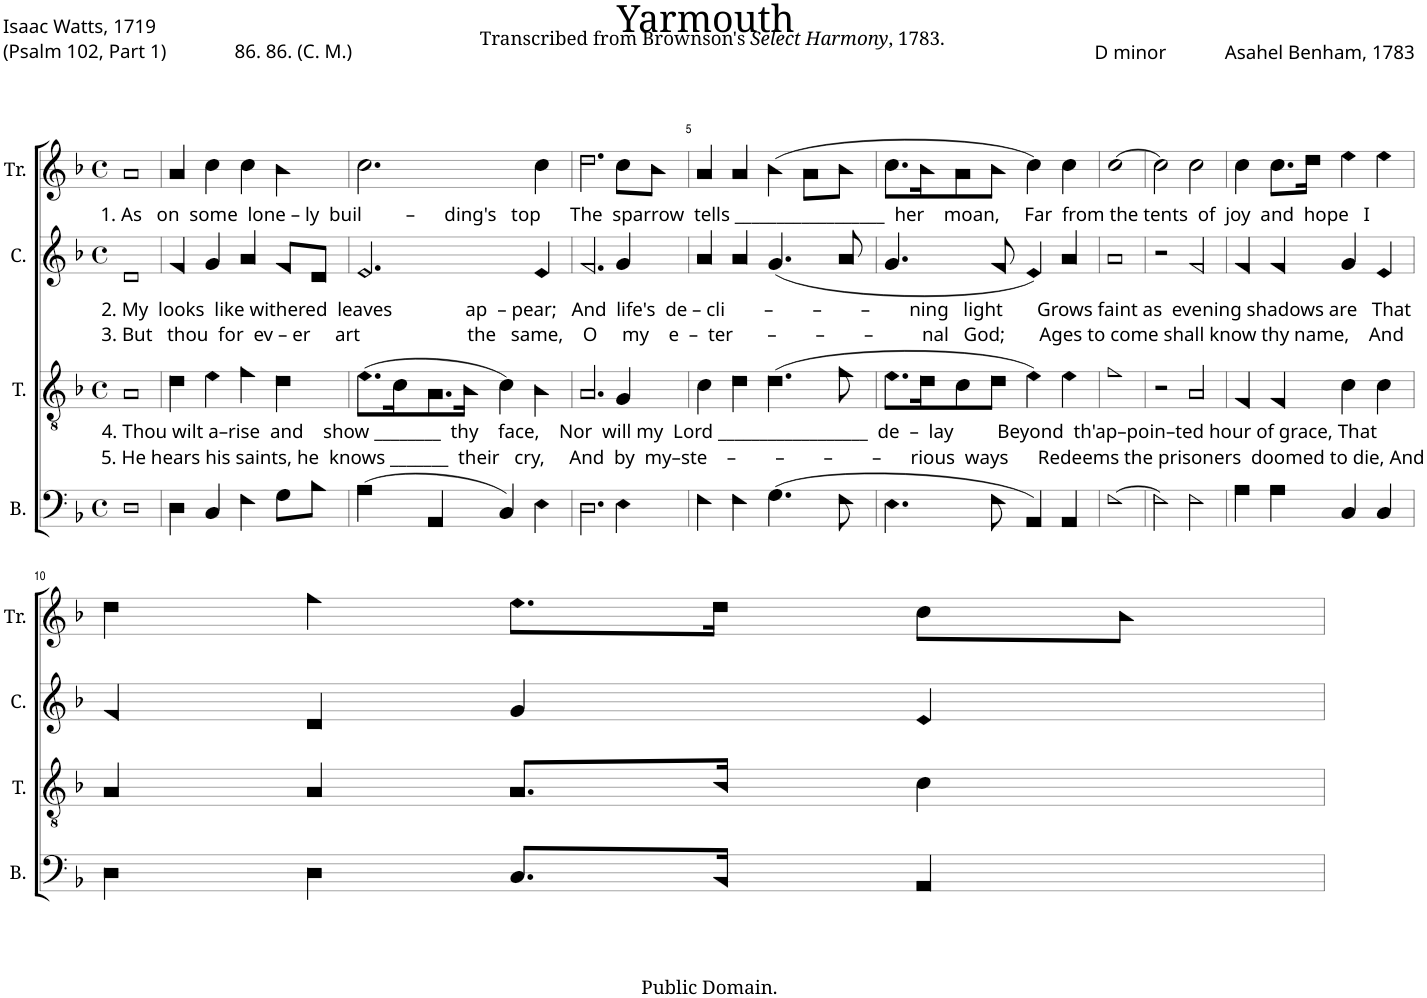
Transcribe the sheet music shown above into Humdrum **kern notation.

**kern	**kern	**kern	**kern
*part4	*part3	*part2	*part1
*staff4	*staff3	*staff2	*staff1
*I"B.	*I"T.	*I"C.	*I"Tr.
*I'B.	*I'T.	*I'C.	*I'Tr.
*clefF4	*clefGv2	*clefG2	*clefG2
*k[b-]	*k[b-]	*k[b-]	*k[b-]
*M4/4	*M4/4	*M4/4	*M4/4
*met(c)	*met(c)	*met(c)	*met(c)
=1	=1	=1	=1
!	!	!	!LO:TX:b:t=1. As   on  some  lone – ly  buil         –      ding's   top      The  sparrow  tells __________________  her    moan,     Far  from the tents  of  joy  and  hope   I
!	!	!LO:TX:b:t=2. My  looks  like withered  leaves               ap  – pear;   And  life's  de – cli        –        –        –        ning   light       Grows faint as  evening shadows are   That	!
!	!	!LO:TX:b:t=3. But   thou  for  ev – er     art                      the   same,    O     my    e  –  ter       –        –        –          nal   God;       Ages to come shall know thy name,    And	!
!	!LO:TX:b:t=4. Thou wilt a–rise  and    show ________  thy    face,    Nor  will my  Lord __________________  de  –  lay         Beyond  th'ap–poin–ted hour of grace, That	!	!
!	!LO:TX:b:t=5. He hears his saints, he  knows _______  their   cry,     And  by  my–ste    –        –        –        –      rious  ways      Redeems the prisoners  doomed to die, And	!	!
1D!	1A!	1d!	1a!
=2	=2	=2	=2
4D!\	4d!\	4f!/	4a!/
4C!/	4e!\	4g!/	4cc!\
4F!\	4f!\	4a!/	4cc!\
8G!\L	4d!\	8f!/L	4b-!\
8B-!\J	.	8d!/J	.
=3	=3	=3	=3
(4A!\	(8.e!\L	2.e!/	2.cc!\
.	16c!\K	.	.
4AA!/	8.A!\	.	.
.	16B-!\Jk	.	.
4C!/)	4c!\)	.	.
4E!\	4B-!\	4e!/	4cc!\
=4	=4	=4	=4
2.D!\	2.A!/	2.f!/	2.dd!\
4E!\	4G!/	4g!/	8cc!\L
.	.	.	8b-!\J
=5	=5	=5	=5
4F!\	4c!\	4a!/	4a!/
4F!\	4d!\	4a!/	4a!/
(4.G!\	(4.d!\	(4.g!/	(4b-!\
.	.	.	8a!\L
8F!\	8f!\	8a!/	8b-!\J
=6	=6	=6	=6
4.E!\	8.e!\L	4.g!/	8.cc!\L
.	16d!\K	.	16b-!\K
.	8c!\	.	8a!\
8F!\	8d!\J	8f!/	8b-!\J
4AA!/)	4e!\)	4e!/)	4cc!\)
4AA!/	4e!\	4a!/	4cc!\
=7	=7	=7	=7
[1F!	1f!	1a!	[1cc!
=8	=8	=8	=8
2F!\]	2r	2r	2cc!\]
2F!\	2A!/	2f!/	2cc!\
=9	=9	=9	=9
4A!\	4F!/	4f!/	4cc!\
4A!\	4F!/	4f!/	8.cc!\L
.	.	.	16dd!\Jk
4C!/	4c!\	4g!/	4ee!\
4C!/	4c!\	4e!/	4ee!\
!!LO:LB:g=z
=10	=10	=10	=10
4D!\	4A!/	4f!/	4dd!\
4D!\	4A!/	4d!/	4ff!\
8.C!/L	8.A!/L	4g!/	8.ee!\L
16BB-!/Jk	16B-!/Jk	.	16dd!\Jk
4AA!/	4c!\	4e!/	8cc!\L
.	.	.	8b-!\J
=	=	=	=
*-	*-	*-	*-
